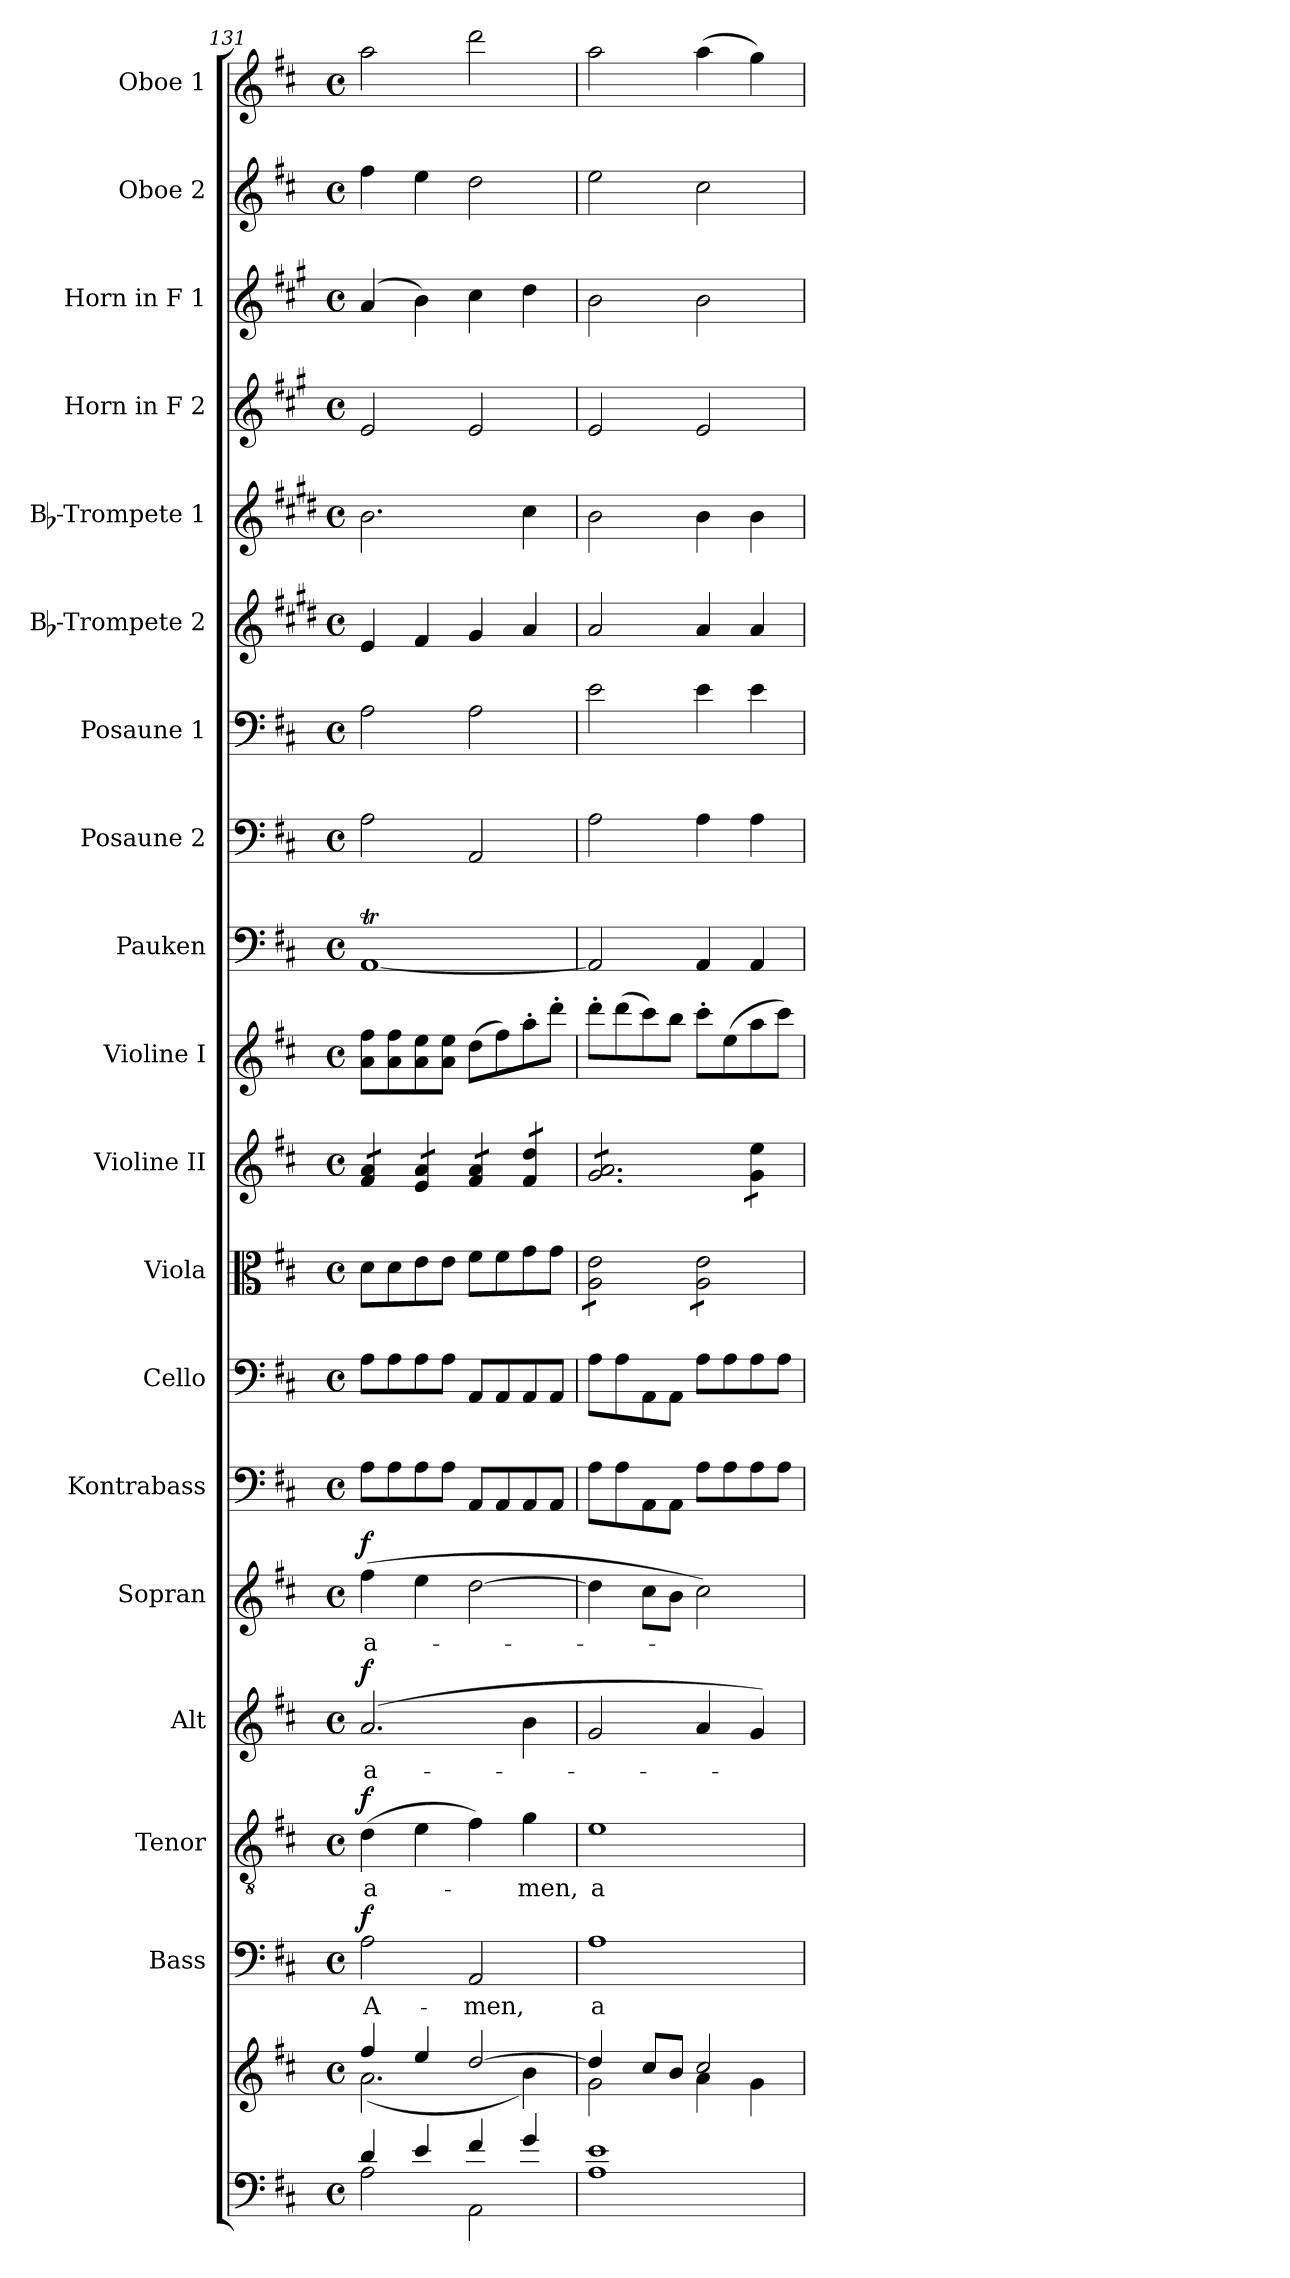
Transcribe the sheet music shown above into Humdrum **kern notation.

**kern	**kern	**kern	**text	**dynam	**kern	**text	**dynam	**kern	**text	**dynam	**kern	**text	**dynam	**kern	**kern	**kern	**kern	**kern	**kern	**kern	**kern	**kern	**kern	**kern	**kern	**kern	**kern
*part19	*part19	*part18	*part18	*part18	*part17	*part17	*part17	*part16	*part16	*part16	*part15	*part15	*part15	*part14	*part13	*part12	*part11	*part10	*part9	*part8	*part7	*part6	*part5	*part4	*part3	*part2	*part1
*staff20	*staff19	*staff18	*staff18	*staff18	*staff17	*staff17	*staff17	*staff16	*staff16	*staff16	*staff15	*staff15	*staff15	*staff14	*staff13	*staff12	*staff11	*staff10	*staff9	*staff8	*staff7	*staff6	*staff5	*staff4	*staff3	*staff2	*staff1
*	*	*I"Bass	*	*	*I"Tenor	*	*	*I"Alt	*	*	*I"Sopran	*	*	*I"Kontrabass	*I"Cello	*I"Viola	*I"Violine II	*I"Violine I	*I"Pauken	*I"Posaune 2	*I"Posaune 1	*I"Bb-Trompete 2	*I"Bb-Trompete 1	*I"Horn in F 2	*I"Horn in F 1	*I"Oboe 2	*I"Oboe 1
*	*	*I'B.	*	*	*I'T.	*	*	*I'A.	*	*	*I'S.	*	*	*I'Kb.	*	*I'Vla.	*I'Vl. II	*I'Vl. I	*I'Pk.	*I'Pos. 2	*I'Pos. 1	*I'Bb Trp. 2	*I'Bb Trp. 1	*	*	*I'Ob. 2	*I'Ob. 1
*clefF4	*clefG2	*clefF4	*	*	*clefGv2	*	*	*clefG2	*	*	*clefG2	*	*	*clefF4	*clefF4	*clefC3	*clefG2	*clefG2	*clefF4	*clefF4	*clefF4	*clefG2	*clefG2	*clefG2	*clefG2	*clefG2	*clefG2
*	*	*	*	*	*	*	*	*	*	*	*	*	*	*ITrd7c12	*	*	*	*	*	*	*	*ITrd1c2	*ITrd1c2	*ITrd4c7	*ITrd4c7	*	*
*k[f#c#]	*k[f#c#]	*k[f#c#]	*	*	*k[f#c#]	*	*	*k[f#c#]	*	*	*k[f#c#]	*	*	*k[f#c#]	*k[f#c#]	*k[f#c#]	*k[f#c#]	*k[f#c#]	*k[f#c#]	*k[f#c#]	*k[f#c#]	*k[f#c#]	*k[f#c#]	*k[f#c#]	*k[f#c#]	*k[f#c#]	*k[f#c#]
*D:	*D:	*D:	*	*	*D:	*	*	*D:	*	*	*D:	*	*	*D:	*D:	*D:	*D:	*D:	*D:	*D:	*D:	*D:	*D:	*D:	*D:	*D:	*D:
*M4/4	*M4/4	*M4/4	*	*	*M4/4	*	*	*M4/4	*	*	*M4/4	*	*	*M4/4	*M4/4	*M4/4	*M4/4	*M4/4	*M4/4	*M4/4	*M4/4	*M4/4	*M4/4	*M4/4	*M4/4	*M4/4	*M4/4
*met(c)	*met(c)	*met(c)	*	*	*met(c)	*	*	*met(c)	*	*	*met(c)	*	*	*met(c)	*met(c)	*met(c)	*met(c)	*met(c)	*met(c)	*met(c)	*met(c)	*met(c)	*met(c)	*met(c)	*met(c)	*met(c)	*met(c)
=131	=131	=131	=131	=131	=131	=131	=131	=131	=131	=131	=131	=131	=131	=131	=131	=131	=131	=131	=131	=131	=131	=131	=131	=131	=131	=131	=131
*^	*^	*	*	*	*	*	*	*	*	*	*	*	*	*	*	*	*	*	*	*	*	*	*	*	*	*	*
!	!	!	!	!	!LO:LY:b	!LO:DY:a	!	!LO:LY:b	!LO:DY:a	!	!LO:LY:b	!LO:DY:a	!	!LO:LY:b	!LO:DY:a	!	!	!	!	!	!	!	!	!	!	!	!	!	!
*	*	*	*	*	*	*	*	*	*	*	*	*	*	*	*	*	*	*	*tremolo	*	*	*	*	*	*	*	*	*	*
4d/	2A\	4ff#/	(<2.a\	2A\	A-	f	(>4d\	a-	f	(2.a/	a-	f	(>4ff#\	a-	f	8AA\L	8A\L	8d\L	8f#/ 8a/L	8a\ 8ff#\L	[1AAT	2A\	2A\	4d/	2.a\	2A/	(4d/	4ff#\	2aa\
.	.	.	.	.	.	.	.	.	.	.	.	.	.	.	.	8AA\	8A\	8d\	8f#/ 8a/J	8a\ 8ff#\	.	.	.	.	.	.	.	.	.
4e/	.	4ee/	.	.	.	.	4e\	.	.	.	.	.	4ee\	.	.	8AA\	8A\	8e\	8e/ 8a/L	8a\ 8ee\	.	.	.	4e/	.	.	4e\)	4ee\	.
.	.	.	.	.	.	.	.	.	.	.	.	.	.	.	.	8AA\J	8A\J	8e\J	8e/ 8a/J	8a\ 8ee\J	.	.	.	.	.	.	.	.	.
!	!	!	!	!	!LO:LY:b	!	!	!	!	!	!	!	!	!	!	!	!	!	!	!	!	!	!	!	!	!	!	!	!
4f#/	2AA\	[>2dd/	.	2AA/	-men,	.	4f#\)	.	.	.	.	.	[2dd\	.	.	8AAA/L	8AA/L	8f#\L	8f#/ 8a/L	(>8dd\L	.	2AA/	2A\	4f#/	.	2A/	4f#\	2dd\	2ddd\
.	.	.	.	.	.	.	.	.	.	.	.	.	.	.	.	8AAA/	8AA/	8f#\	8f#/ 8a/J	8ff#\)	.	.	.	.	.	.	.	.	.
!	!	!	!	!	!	!	!	!LO:LY:b	!	!	!	!	!	!	!	!	!	!	!	!	!	!	!	!	!	!	!	!	!
4g/	.	.	4b\)	.	.	.	4g\	-men,	.	4b\	.	.	.	.	.	8AAA/	8AA/	8g\	8f#/ 8dd/L	8aa'>\	.	.	.	4g/	4b\	.	4g\	.	.
.	.	.	.	.	.	.	.	.	.	.	.	.	.	.	.	8AAA/J	8AA/J	8g\J	8f#/ 8dd/J	8ddd'>\J	.	.	.	.	.	.	.	.	.
=132	=132	=132	=132	=132	=132	=132	=132	=132	=132	=132	=132	=132	=132	=132	=132	=132	=132	=132	=132	=132	=132	=132	=132	=132	=132	=132	=132	=132	=132
!	!	!	!	!	!LO:LY:b	!	!	!LO:LY:b	!	!	!	!	!	!	!	!	!	!	!	!	!	!	!	!	!	!	!	!	!
*	*	*	*	*	*	*	*	*	*	*	*	*	*	*	*	*	*	*tremolo	*	*	*	*	*	*	*	*	*	*	*
1e	1A	4dd/]	2g\	1A	a-	.	1e	a-	.	2g/	.	.	4dd\]	.	.	8AA\L	8A\L	8A\ 8e\L	8g/ 8a/L	8ddd'>\L	2AA/]	2A\	2e\	2g/	2a\	2A/	2e\	2ee\	2aa\
.	.	.	.	.	.	.	.	.	.	.	.	.	.	.	.	8AA\	8A\	8A\ 8e\	8g/ 8a/	(>8ddd\	.	.	.	.	.	.	.	.	.
.	.	8cc#/L	.	.	.	.	.	.	.	.	.	.	8cc#\L	.	.	8AAA\	8AA\	8A\ 8e\	8g/ 8a/	8ccc#\)	.	.	.	.	.	.	.	.	.
.	.	8b/J	.	.	.	.	.	.	.	.	.	.	8b\J	.	.	8AAA\J	8AA\J	8A\ 8e\J	8g/ 8a/	8bb\J	.	.	.	.	.	.	.	.	.
.	.	2cc#/	4a\	.	.	.	.	.	.	4a/	.	.	2cc#\)	.	.	8AA\L	8A\L	8A\ 8e\L	8g/ 8a/	8ccc#'>\L	4AA/	4A\	4e\	4g/	4a\	2A/	2e\	2cc#\	(>4aa\
.	.	.	.	.	.	.	.	.	.	.	.	.	.	.	.	8AA\	8A\	8A\ 8e\	8g/ 8a/J	(>8ee\	.	.	.	.	.	.	.	.	.
.	.	.	4g\	.	.	.	.	.	.	4g/)	.	.	.	.	.	8AA\	8A\	8A\ 8e\	8g\ 8ee\L	8aa\	4AA/	4A\	4e\	4g/	4a\	.	.	.	4gg\)
.	.	.	.	.	.	.	.	.	.	.	.	.	.	.	.	8AA\J	8A\J	8A\ 8e\J	8g\ 8ee\J	8ccc#\J)	.	.	.	.	.	.	.	.	.
*	*	*	*	*	*	*	*	*	*	*	*	*	*	*	*	*	*	*	*Xtremolo	*	*	*	*	*	*	*	*	*	*
*	*	*	*	*	*	*	*	*	*	*	*	*	*	*	*	*	*	*Xtremolo	*	*	*	*	*	*	*	*	*	*	*
*v	*v	*	*	*	*	*	*	*	*	*	*	*	*	*	*	*	*	*	*	*	*	*	*	*	*	*	*	*	*
*	*v	*v	*	*	*	*	*	*	*	*	*	*	*	*	*	*	*	*	*	*	*	*	*	*	*	*	*	*
=	=	=	=	=	=	=	=	=	=	=	=	=	=	=	=	=	=	=	=	=	=	=	=	=	=	=	=
*-	*-	*-	*-	*-	*-	*-	*-	*-	*-	*-	*-	*-	*-	*-	*-	*-	*-	*-	*-	*-	*-	*-	*-	*-	*-	*-	*-
